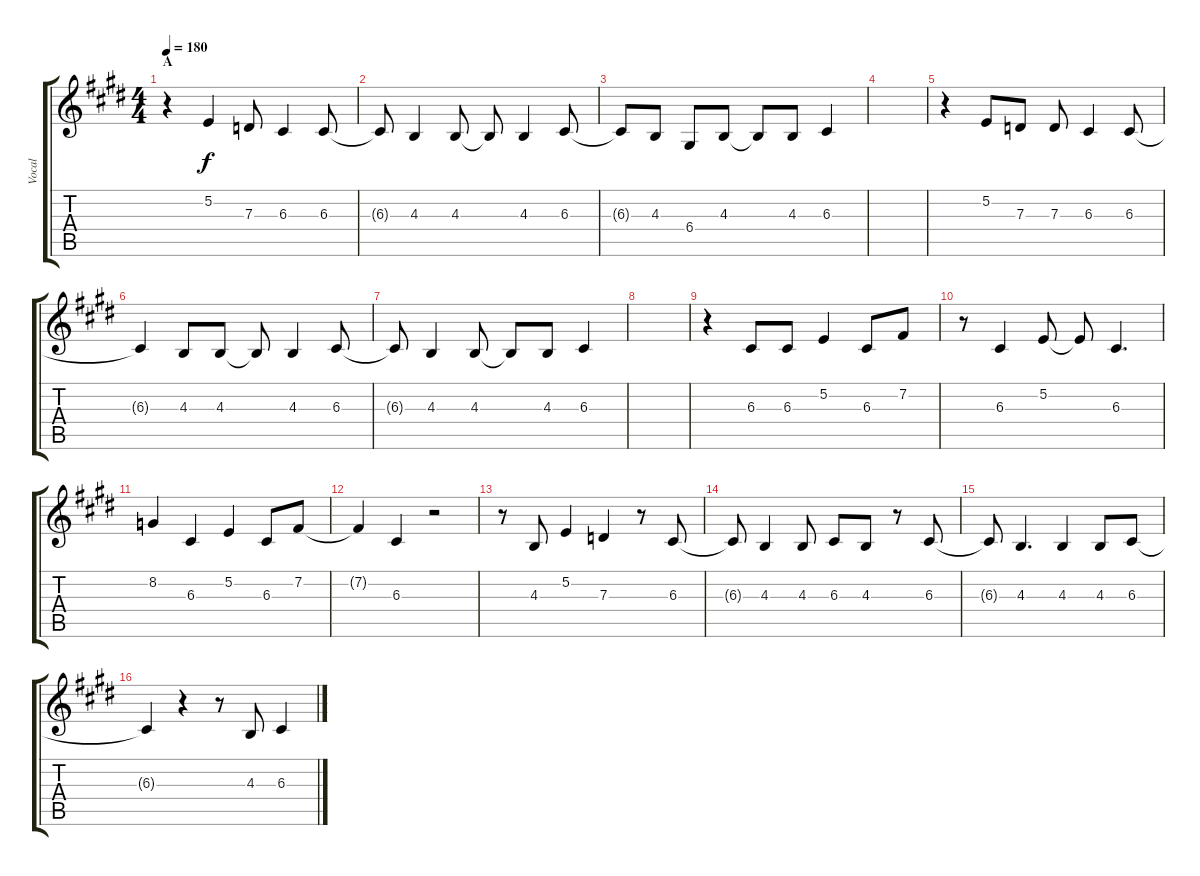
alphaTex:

\track ("Vocal" "Vocal") {instrument clarinet}
\staff {score tabs}
\tuning (E4 B3 G3 D3 A2 E2) {hide}
\ts (4 4)
\section ("" "A")
\tempo 180
\clef g2
\ks e
r.4{dy f} 5.2.4 7.3.8 6.3.4 6.3.8 |
6.3{t}.8 4.3.4 4.3.8 4.3{t}.8 4.3.4 6.3.8 |
6.3{t}.8 4.3.8 6.4.8 4.3.8 4.3{t}.8 4.3.8 6.3.4 |
|
r.4 5.2.8 7.3.8 7.3.8 6.3.4 6.3.8 |
6.3{t}.4 4.3.8 4.3.8 4.3{t}.8 4.3.4 6.3.8 |
6.3{t}.8 4.3.4 4.3.8 4.3{t}.8 4.3.8 6.3.4 |
|
r.4 6.3.8 6.3.8 5.2.4 6.3.8 7.2.8 |
r.8 6.3.4 5.2.8 5.2{t}.8 6.3.4{d} |
8.2.4 6.3.4 5.2.4 6.3.8 7.2.8 |
7.2{t}.4 6.3.4 r.2 |
r.8 4.3.8 5.2.4 7.3.4 r.8 6.3.8 |
6.3{t}.8 4.3.4 4.3.8 6.3.8 4.3.8 r.8 6.3.8 |
6.3{t}.8 4.3.4{d} 4.3.4 4.3.8 6.3.8 |
6.3{t}.4 r.4 r.8 4.3.8 6.3.4
